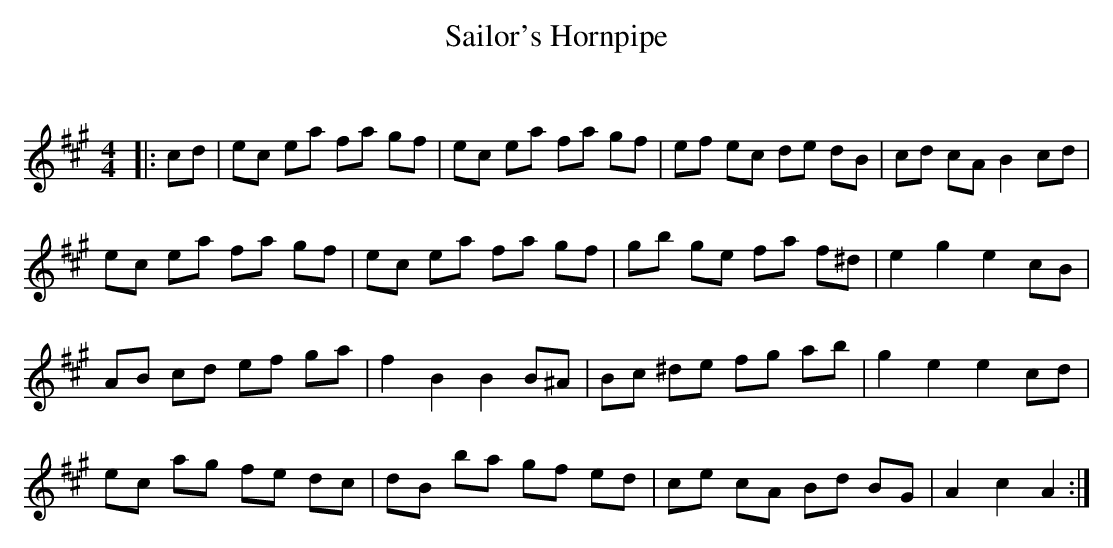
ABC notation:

X:1
T: Sailor's Hornpipe
C:
Q: 232
K:A
M:4/4
L:1/8
|:cd|ec ea fa gf|ec ea fa gf|ef ec de dB|cd cA B2 cd|
ec ea fa gf|ec ea fa gf|gb ge fa f^d|e2 g2 e2 cB|
AB cd ef ga|f2 B2 B2 B^A|Bc ^de fg ab|g2 e2 e2 cd|
ec ag fe dc|dB ba gf ed|ce cA Bd BG|A2 c2 A2:|
